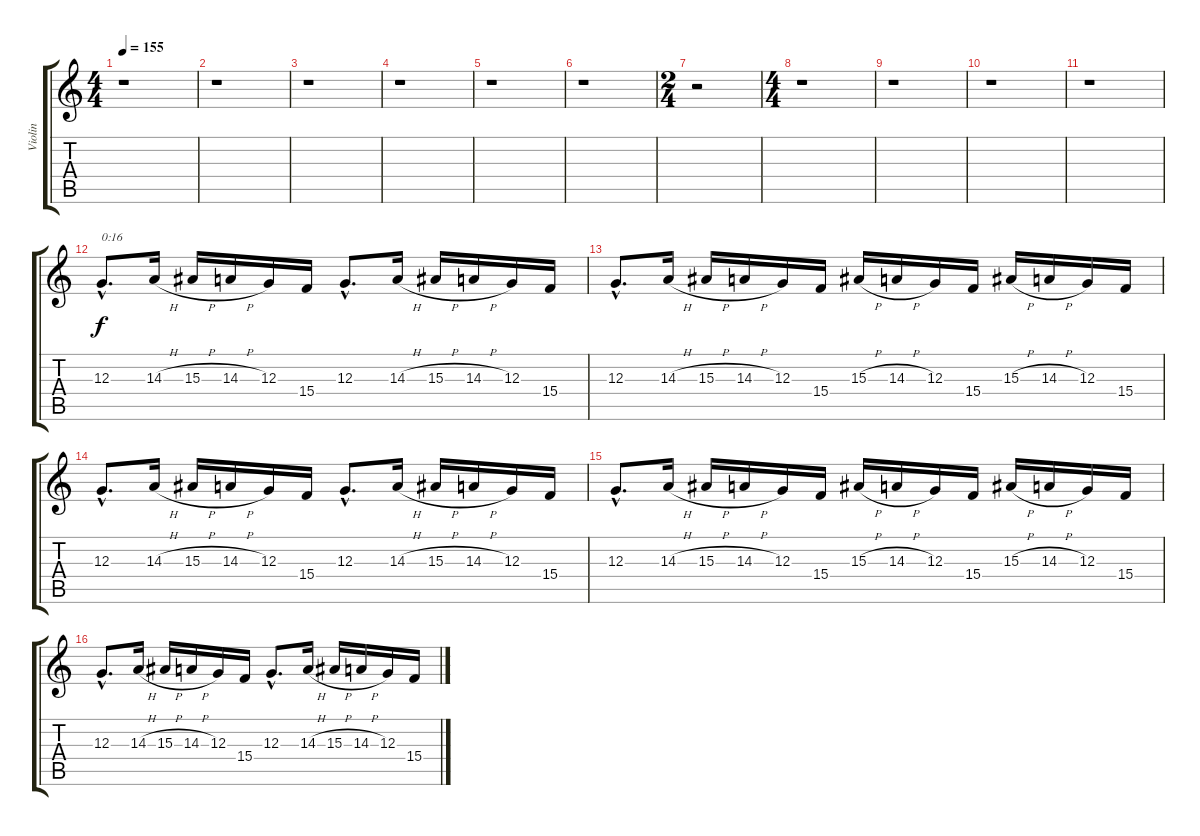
\track ("Violin" "Violin") {instrument cello}
\staff {score tabs}
\tuning (E4 B3 G3 D3 A2 E2) {hide}
\ts (4 4)
\tempo 155
\clef g2
\ks c
r.1{dy f instrument cello} |
r.1 |
r.1 |
r.1 |
r.1 |
r.1 |
\ts (2 4)
r.2 |
\ts (4 4)
r.1 |
r.1 |
r.1 |
r.1 |
12.3{hac}.8{d txt "0:16"} 14.3{h}.16 15.3{h}.16 14.3{h}.16 12.3.16 15.4.16 12.3{hac}.8{d} 14.3{h}.16 15.3{h}.16 14.3{h}.16 12.3.16 15.4.16 |
12.3{hac}.8{d} 14.3{h}.16 15.3{h}.16 14.3{h}.16 12.3.16 15.4.16 15.3{h}.16 14.3{h}.16 12.3.16 15.4.16 15.3{h}.16 14.3{h}.16 12.3.16 15.4.16 |
12.3{hac}.8{d} 14.3{h}.16 15.3{h}.16 14.3{h}.16 12.3.16 15.4.16 12.3{hac}.8{d} 14.3{h}.16 15.3{h}.16 14.3{h}.16 12.3.16 15.4.16 |
12.3{hac}.8{d} 14.3{h}.16 15.3{h}.16 14.3{h}.16 12.3.16 15.4.16 15.3{h}.16 14.3{h}.16 12.3.16 15.4.16 15.3{h}.16 14.3{h}.16 12.3.16 15.4.16 |
12.3{hac}.8{d} 14.3{h}.16 15.3{h}.16 14.3{h}.16 12.3.16 15.4.16 12.3{hac}.8{d} 14.3{h}.16 15.3{h}.16 14.3{h}.16 12.3.16 15.4.16
